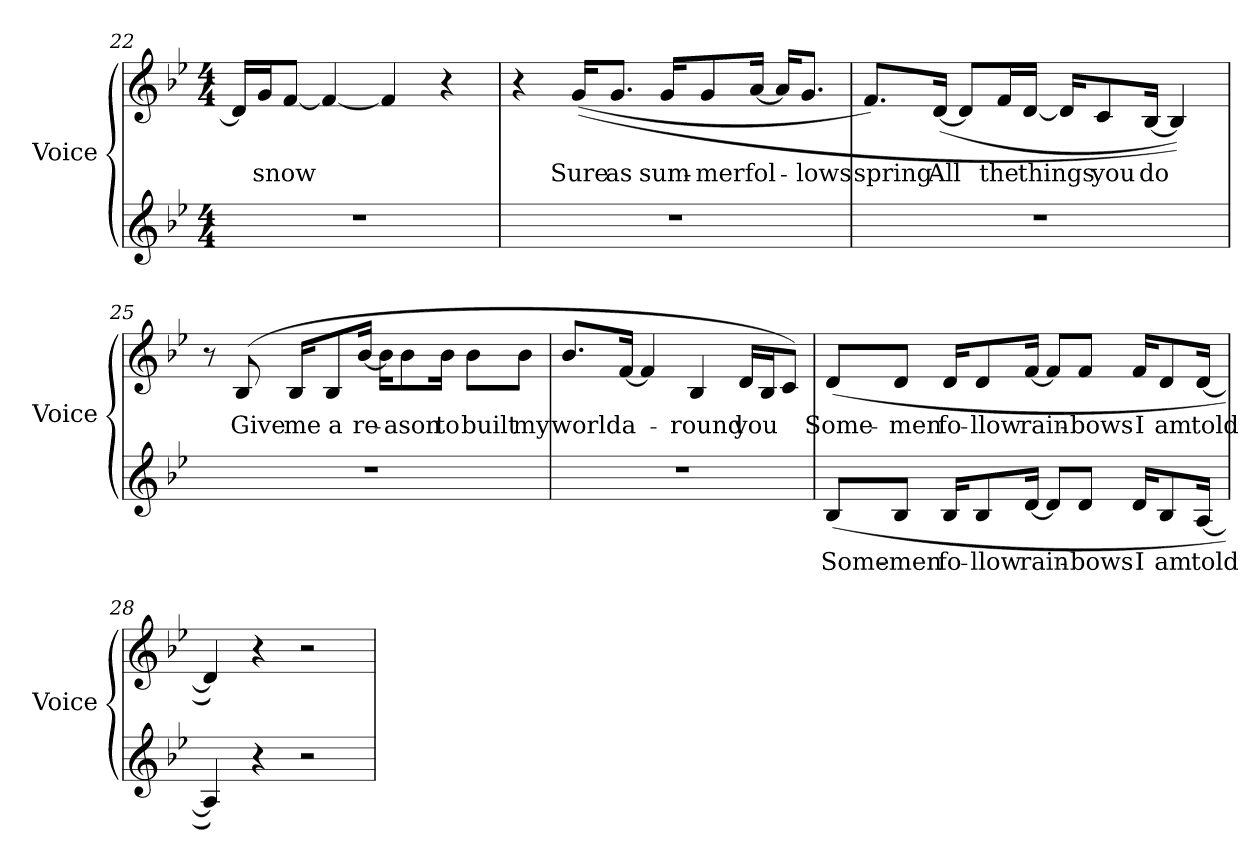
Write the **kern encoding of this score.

**kern	**text	**kern	**text
*part2	*part2	*part1	*part1
*staff2	*staff2	*staff1	*staff1
*I"Voice	*	*I"Voice	*
*I'Voice	*	*I'Voice	*
*clefG2	*	*clefG2	*
*k[b-e-]	*	*k[b-e-]	*
*B-:	*	*B-:	*
*M4/4	*	*M4/4	*
=22	=22	=22	=22
1r	.	16di/LL]	.
!	!	!	!LO:LY:b:color=#000000
.	.	16gi/J	snow
.	.	[8fi/J	.
.	.	4fi/_	.
.	.	4fi/]	.
.	.	4r	.
!!LO:LB:g=z
=23	=23	=23	=23
1r	.	4r	.
!	!	!	!LO:LY:b:color=#000000
.	.	((16gi/KL	Sure
!	!	!	!LO:LY:b:color=#000000
.	.	8.gi/J	as
!	!	!	!LO:LY:b:color=#000000
.	.	16gi/KL	sum-
!	!	!	!LO:LY:b:color=#000000
.	.	8gi/	-mer
!	!	!	!LO:LY:b:color=#000000
.	.	[16ai/Jk	fol-
.	.	16ai/KL]	.
!	!	!	!LO:LY:b:color=#000000
.	.	8.gi/J	-lows
=24	=24	=24	=24
!	!	!	!LO:LY:b:color=#000000
1r	.	8.fi/L)	spring
!	!	!	!LO:LY:b:color=#000000
.	.	([16di/Jk	All
.	.	8di/L]	.
!	!	!	!LO:LY:b:color=#000000
.	.	16fi/L	the
!	!	!	!LO:LY:b:color=#000000
.	.	[16di/JJ	things
.	.	16di/KL]	.
!	!	!	!LO:LY:b:color=#000000
.	.	8ci/	you
!	!	!	!LO:LY:b:color=#000000
.	.	[16B-i/Jk	do
.	.	4B-i/]))	.
=25	=25	=25	=25
1r	.	8r	.
!	!	!	!LO:LY:b:color=#000000
.	.	(8B-i/	Give
!	!	!	!LO:LY:b:color=#000000
.	.	16B-i/KL	me
!	!	!	!LO:LY:b:color=#000000
.	.	8B-i/	a
!	!	!	!LO:LY:b:color=#000000
.	.	[16b-i/Jk	re-
.	.	16b-i\KL]	.
!	!	!	!LO:LY:b:color=#000000
.	.	8b-i\	-ason
!	!	!	!LO:LY:b:color=#000000
.	.	16b-i\Jk	to
!	!	!	!LO:LY:b:color=#000000
.	.	8b-i\L	built
!	!	!	!LO:LY:b:color=#000000
.	.	8b-i\J	my
!!LO:LB:g=z
=26	=26	=26	=26
!	!	!	!LO:LY:b:color=#000000
1r	.	8.b-i/L	world
!	!	!	!LO:LY:b:color=#000000
.	.	[16fi/Jk	a-
.	.	4fi/]	.
!	!	!	!LO:LY:b:color=#000000
.	.	4B-i/	-round
!	!	!	!LO:LY:b:color=#000000
.	.	16di/LL	you
.	.	16B-i/J	.
.	.	8ci/J)	.
=27	=27	=27	=27
!	!LO:LY:b:color=#000000	!	!
!	!	!	!LO:LY:b:color=#000000
(8B-i/L	Some-	(8di/L	Some-
!	!LO:LY:b:color=#000000	!	!
!	!	!	!LO:LY:b:color=#000000
8B-i/J	-men	8di/J	-men
!	!LO:LY:b:color=#000000	!	!
!	!	!	!LO:LY:b:color=#000000
16B-i/KL	fo-	16di/KL	fo-
!	!LO:LY:b:color=#000000	!	!
!	!	!	!LO:LY:b:color=#000000
8B-i/	-llow	8di/	-llow
!	!LO:LY:b:color=#000000	!	!
!	!	!	!LO:LY:b:color=#000000
[16di/Jk	rain-	[16fi/Jk	rain-
8di/L]	.	8fi/L]	.
!	!LO:LY:b:color=#000000	!	!
!	!	!	!LO:LY:b:color=#000000
8di/J	-bows	8fi/J	-bows
!	!LO:LY:b:color=#000000	!	!
!	!	!	!LO:LY:b:color=#000000
16di/KL	I	16fi/KL	I
!	!LO:LY:b:color=#000000	!	!
!	!	!	!LO:LY:b:color=#000000
8B-i/	am	8di/	am
!	!LO:LY:b:color=#000000	!	!
!	!	!	!LO:LY:b:color=#000000
[16Ai/Jk	told	[16di/Jk	told
=28	=28	=28	=28
4Ai/])	.	4di/])	.
4r	.	4r	.
2r	.	2r	.
=	=	=	=
*-	*-	*-	*-
